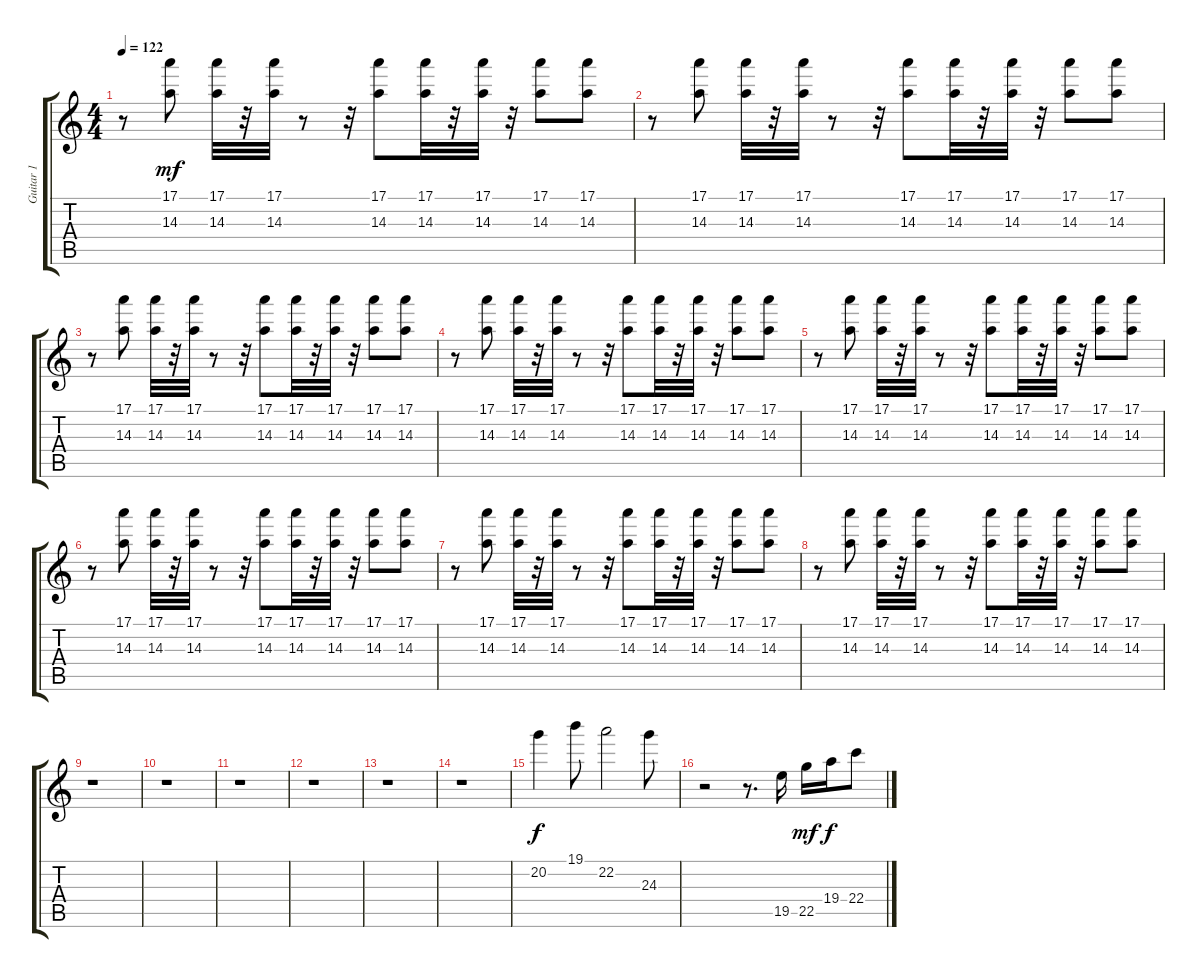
\track ("Guitar 1" "Guitar 1") {instrument overdrivenguitar}
\staff {score tabs}
\tuning (E4 B3 G3 D3 A2 E2) {hide}
\ts (4 4)
\tempo 122
\clef g2
\ks c
r.8{dy mf} (17.1 14.3).8 (17.1 14.3).32 r.32 (17.1 14.3).32 r.8 r.32 (17.1 14.3).8 (17.1 14.3).32 r.32 (17.1 14.3).32 r.32 (17.1 14.3).8 (17.1 14.3).8 |
r.8 (17.1 14.3).8 (17.1 14.3).32 r.32 (17.1 14.3).32 r.8 r.32 (17.1 14.3).8 (17.1 14.3).32 r.32 (17.1 14.3).32 r.32 (17.1 14.3).8 (17.1 14.3).8 |
r.8 (17.1 14.3).8 (17.1 14.3).32 r.32 (17.1 14.3).32 r.8 r.32 (17.1 14.3).8 (17.1 14.3).32 r.32 (17.1 14.3).32 r.32 (17.1 14.3).8 (17.1 14.3).8 |
r.8 (17.1 14.3).8 (17.1 14.3).32 r.32 (17.1 14.3).32 r.8 r.32 (17.1 14.3).8 (17.1 14.3).32 r.32 (17.1 14.3).32 r.32 (17.1 14.3).8 (17.1 14.3).8 |
r.8 (17.1 14.3).8 (17.1 14.3).32 r.32 (17.1 14.3).32 r.8 r.32 (17.1 14.3).8 (17.1 14.3).32 r.32 (17.1 14.3).32 r.32 (17.1 14.3).8 (17.1 14.3).8 |
r.8 (17.1 14.3).8 (17.1 14.3).32 r.32 (17.1 14.3).32 r.8 r.32 (17.1 14.3).8 (17.1 14.3).32 r.32 (17.1 14.3).32 r.32 (17.1 14.3).8 (17.1 14.3).8 |
r.8 (17.1 14.3).8 (17.1 14.3).32 r.32 (17.1 14.3).32 r.8 r.32 (17.1 14.3).8 (17.1 14.3).32 r.32 (17.1 14.3).32 r.32 (17.1 14.3).8 (17.1 14.3).8 |
r.8 (17.1 14.3).8 (17.1 14.3).32 r.32 (17.1 14.3).32 r.8 r.32 (17.1 14.3).8 (17.1 14.3).32 r.32 (17.1 14.3).32 r.32 (17.1 14.3).8 (17.1 14.3).8 |
r.1 |
r.1 |
r.1 |
r.1 |
r.1 |
r.1 |
20.2.4{dy f} 19.1.8 22.2.2 24.3.8 |
r.2 r.8{d} 19.5.16 22.5.16{dy mf} 19.4.16{dy f} 22.4.8
